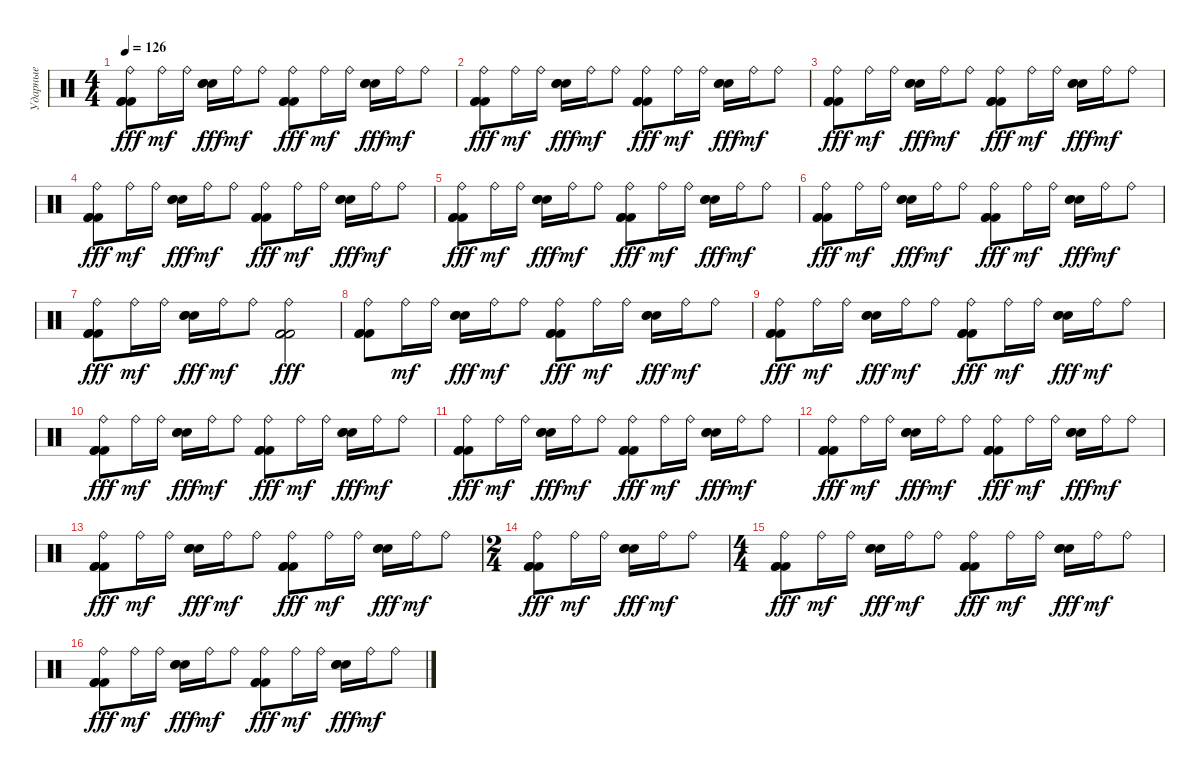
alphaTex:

\track ("Ударные" "Ударные") {instrument percussion}
\staff {score}
\articulation defaults
\ts (4 4)
\tempo 126
\clef neutral
\ks c
("Ride (bell)" "Kick (hit) 2" "Kick (hit) 2" "Kick (hit) 2").8{dy fff} "Ride (bell)".16{dy mf} "Ride (bell)".16 ("Snare (hit) 2" "Snare (hit) 2" "Snare (hit) 2").16{dy fff} "Ride (bell)".16{dy mf} "Ride (bell)".8 ("Ride (bell)" "Kick (hit) 2" "Kick (hit) 2" "Kick (hit) 2").8{dy fff} "Ride (bell)".16{dy mf} "Ride (bell)".16 ("Snare (hit) 2" "Snare (hit) 2" "Snare (hit) 2").16{dy fff} "Ride (bell)".16{dy mf} "Ride (bell)".8 |
("Ride (bell)" "Kick (hit) 2" "Kick (hit) 2" "Kick (hit) 2").8{dy fff} "Ride (bell)".16{dy mf} "Ride (bell)".16 ("Snare (hit) 2" "Snare (hit) 2" "Snare (hit) 2").16{dy fff} "Ride (bell)".16{dy mf} "Ride (bell)".8 ("Ride (bell)" "Kick (hit) 2" "Kick (hit) 2" "Kick (hit) 2").8{dy fff} "Ride (bell)".16{dy mf} "Ride (bell)".16 ("Snare (hit) 2" "Snare (hit) 2" "Snare (hit) 2").16{dy fff} "Ride (bell)".16{dy mf} "Ride (bell)".8 |
("Ride (bell)" "Kick (hit) 2" "Kick (hit) 2" "Kick (hit) 2").8{dy fff} "Ride (bell)".16{dy mf} "Ride (bell)".16 ("Snare (hit) 2" "Snare (hit) 2" "Snare (hit) 2").16{dy fff} "Ride (bell)".16{dy mf} "Ride (bell)".8 ("Ride (bell)" "Kick (hit) 2" "Kick (hit) 2" "Kick (hit) 2").8{dy fff} "Ride (bell)".16{dy mf} "Ride (bell)".16 ("Snare (hit) 2" "Snare (hit) 2" "Snare (hit) 2").16{dy fff} "Ride (bell)".16{dy mf} "Ride (bell)".8 |
("Ride (bell)" "Kick (hit) 2" "Kick (hit) 2" "Kick (hit) 2").8{dy fff} "Ride (bell)".16{dy mf} "Ride (bell)".16 ("Snare (hit) 2" "Snare (hit) 2" "Snare (hit) 2").16{dy fff} "Ride (bell)".16{dy mf} "Ride (bell)".8 ("Ride (bell)" "Kick (hit) 2" "Kick (hit) 2" "Kick (hit) 2").8{dy fff} "Ride (bell)".16{dy mf} "Ride (bell)".16 ("Snare (hit) 2" "Snare (hit) 2" "Snare (hit) 2").16{dy fff} "Ride (bell)".16{dy mf} "Ride (bell)".8 |
("Ride (bell)" "Kick (hit) 2" "Kick (hit) 2" "Kick (hit) 2").8{dy fff} "Ride (bell)".16{dy mf} "Ride (bell)".16 ("Snare (hit) 2" "Snare (hit) 2" "Snare (hit) 2").16{dy fff} "Ride (bell)".16{dy mf} "Ride (bell)".8 ("Ride (bell)" "Kick (hit) 2" "Kick (hit) 2" "Kick (hit) 2").8{dy fff} "Ride (bell)".16{dy mf} "Ride (bell)".16 ("Snare (hit) 2" "Snare (hit) 2" "Snare (hit) 2").16{dy fff} "Ride (bell)".16{dy mf} "Ride (bell)".8 |
("Ride (bell)" "Kick (hit) 2" "Kick (hit) 2" "Kick (hit) 2").8{dy fff} "Ride (bell)".16{dy mf} "Ride (bell)".16 ("Snare (hit) 2" "Snare (hit) 2" "Snare (hit) 2").16{dy fff} "Ride (bell)".16{dy mf} "Ride (bell)".8 ("Ride (bell)" "Kick (hit) 2" "Kick (hit) 2" "Kick (hit) 2").8{dy fff} "Ride (bell)".16{dy mf} "Ride (bell)".16 ("Snare (hit) 2" "Snare (hit) 2" "Snare (hit) 2").16{dy fff} "Ride (bell)".16{dy mf} "Ride (bell)".8 |
("Ride (bell)" "Kick (hit) 2" "Kick (hit) 2" "Kick (hit) 2").8{dy fff} "Ride (bell)".16{dy mf} "Ride (bell)".16 ("Snare (hit) 2" "Snare (hit) 2" "Snare (hit) 2").16{dy fff} "Ride (bell)".16{dy mf} "Ride (bell)".8 ("Ride (bell)" "Kick (hit) 2" "Kick (hit) 2" "Kick (hit) 2").2{dy fff} |
("Ride (bell)" "Kick (hit) 2" "Kick (hit) 2" "Kick (hit) 2").8 "Ride (bell)".16{dy mf} "Ride (bell)".16 ("Snare (hit) 2" "Snare (hit) 2" "Snare (hit) 2").16{dy fff} "Ride (bell)".16{dy mf} "Ride (bell)".8 ("Ride (bell)" "Kick (hit) 2" "Kick (hit) 2" "Kick (hit) 2").8{dy fff} "Ride (bell)".16{dy mf} "Ride (bell)".16 ("Snare (hit) 2" "Snare (hit) 2" "Snare (hit) 2").16{dy fff} "Ride (bell)".16{dy mf} "Ride (bell)".8 |
("Ride (bell)" "Kick (hit) 2" "Kick (hit) 2" "Kick (hit) 2").8{dy fff} "Ride (bell)".16{dy mf} "Ride (bell)".16 ("Snare (hit) 2" "Snare (hit) 2" "Snare (hit) 2").16{dy fff} "Ride (bell)".16{dy mf} "Ride (bell)".8 ("Ride (bell)" "Kick (hit) 2" "Kick (hit) 2" "Kick (hit) 2").8{dy fff} "Ride (bell)".16{dy mf} "Ride (bell)".16 ("Snare (hit) 2" "Snare (hit) 2" "Snare (hit) 2").16{dy fff} "Ride (bell)".16{dy mf} "Ride (bell)".8 |
("Ride (bell)" "Kick (hit) 2" "Kick (hit) 2" "Kick (hit) 2").8{dy fff} "Ride (bell)".16{dy mf} "Ride (bell)".16 ("Snare (hit) 2" "Snare (hit) 2" "Snare (hit) 2").16{dy fff} "Ride (bell)".16{dy mf} "Ride (bell)".8 ("Ride (bell)" "Kick (hit) 2" "Kick (hit) 2" "Kick (hit) 2").8{dy fff} "Ride (bell)".16{dy mf} "Ride (bell)".16 ("Snare (hit) 2" "Snare (hit) 2" "Snare (hit) 2").16{dy fff} "Ride (bell)".16{dy mf} "Ride (bell)".8 |
("Ride (bell)" "Kick (hit) 2" "Kick (hit) 2" "Kick (hit) 2").8{dy fff} "Ride (bell)".16{dy mf} "Ride (bell)".16 ("Snare (hit) 2" "Snare (hit) 2" "Snare (hit) 2").16{dy fff} "Ride (bell)".16{dy mf} "Ride (bell)".8 ("Ride (bell)" "Kick (hit) 2" "Kick (hit) 2" "Kick (hit) 2").8{dy fff} "Ride (bell)".16{dy mf} "Ride (bell)".16 ("Snare (hit) 2" "Snare (hit) 2" "Snare (hit) 2").16{dy fff} "Ride (bell)".16{dy mf} "Ride (bell)".8 |
("Ride (bell)" "Kick (hit) 2" "Kick (hit) 2" "Kick (hit) 2").8{dy fff} "Ride (bell)".16{dy mf} "Ride (bell)".16 ("Snare (hit) 2" "Snare (hit) 2" "Snare (hit) 2").16{dy fff} "Ride (bell)".16{dy mf} "Ride (bell)".8 ("Ride (bell)" "Kick (hit) 2" "Kick (hit) 2" "Kick (hit) 2").8{dy fff} "Ride (bell)".16{dy mf} "Ride (bell)".16 ("Snare (hit) 2" "Snare (hit) 2" "Snare (hit) 2").16{dy fff} "Ride (bell)".16{dy mf} "Ride (bell)".8 |
("Ride (bell)" "Kick (hit) 2" "Kick (hit) 2" "Kick (hit) 2").8{dy fff} "Ride (bell)".16{dy mf} "Ride (bell)".16 ("Snare (hit) 2" "Snare (hit) 2" "Snare (hit) 2").16{dy fff} "Ride (bell)".16{dy mf} "Ride (bell)".8 ("Ride (bell)" "Kick (hit) 2" "Kick (hit) 2" "Kick (hit) 2").8{dy fff} "Ride (bell)".16{dy mf} "Ride (bell)".16 ("Snare (hit) 2" "Snare (hit) 2" "Snare (hit) 2").16{dy fff} "Ride (bell)".16{dy mf} "Ride (bell)".8 |
\ts (2 4)
("Ride (bell)" "Kick (hit) 2" "Kick (hit) 2" "Kick (hit) 2").8{dy fff} "Ride (bell)".16{dy mf} "Ride (bell)".16 ("Snare (hit) 2" "Snare (hit) 2" "Snare (hit) 2").16{dy fff} "Ride (bell)".16{dy mf} "Ride (bell)".8 |
\ts (4 4)
("Ride (bell)" "Kick (hit) 2" "Kick (hit) 2" "Kick (hit) 2").8{dy fff} "Ride (bell)".16{dy mf} "Ride (bell)".16 ("Snare (hit) 2" "Snare (hit) 2" "Snare (hit) 2").16{dy fff} "Ride (bell)".16{dy mf} "Ride (bell)".8 ("Ride (bell)" "Kick (hit) 2" "Kick (hit) 2" "Kick (hit) 2").8{dy fff} "Ride (bell)".16{dy mf} "Ride (bell)".16 ("Snare (hit) 2" "Snare (hit) 2" "Snare (hit) 2").16{dy fff} "Ride (bell)".16{dy mf} "Ride (bell)".8 |
("Ride (bell)" "Kick (hit) 2" "Kick (hit) 2" "Kick (hit) 2").8{dy fff} "Ride (bell)".16{dy mf} "Ride (bell)".16 ("Snare (hit) 2" "Snare (hit) 2" "Snare (hit) 2").16{dy fff} "Ride (bell)".16{dy mf} "Ride (bell)".8 ("Ride (bell)" "Kick (hit) 2" "Kick (hit) 2" "Kick (hit) 2").8{dy fff} "Ride (bell)".16{dy mf} "Ride (bell)".16 ("Snare (hit) 2" "Snare (hit) 2" "Snare (hit) 2").16{dy fff} "Ride (bell)".16{dy mf} "Ride (bell)".8
